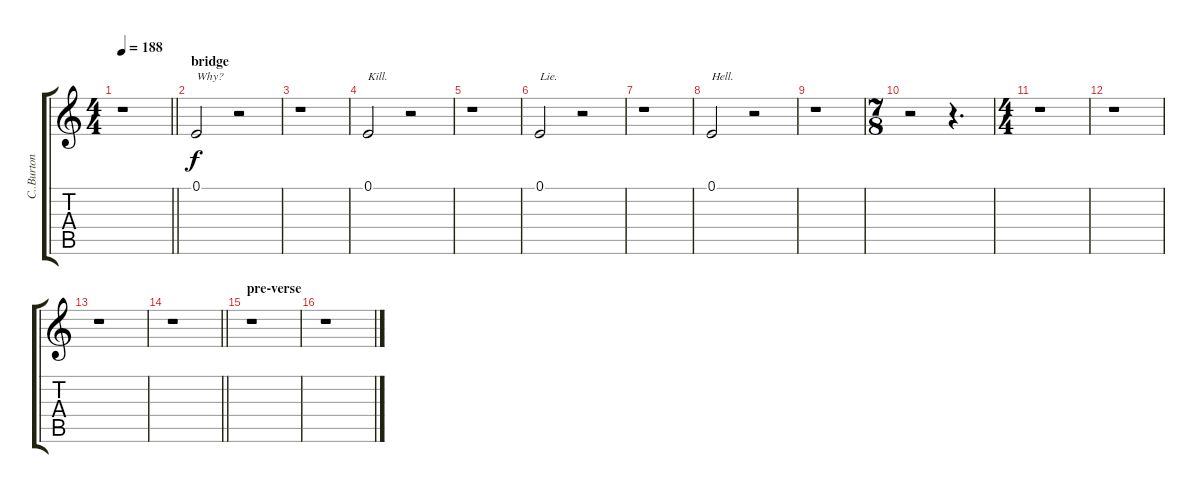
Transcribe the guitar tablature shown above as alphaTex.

\track ("C..Burton - Bckg. vocals" "C..Burton ") {instrument tenorsax}
\staff {score tabs}
\tuning (E4 B3 G3 D3 A2 E2) {hide}
\ts (4 4)
\tempo 188
\clef g2
\barLineRight lightlight
\ks c
r.1{dy f} |
\section ("" "bridge")
0.1.2{txt "Why?"} r.2 |
r.1 |
0.1.2{txt "Kill."} r.2 |
r.1 |
0.1.2{txt "Lie."} r.2 |
r.1 |
0.1.2{txt "Hell."} r.2 |
r.1 |
\ts (7 8)
r.2 r.4{d} |
\ts (4 4)
r.1 |
r.1 |
r.1 |
\barLineRight lightlight
r.1 |
\section ("" "pre-verse")
r.1 |
r.1
